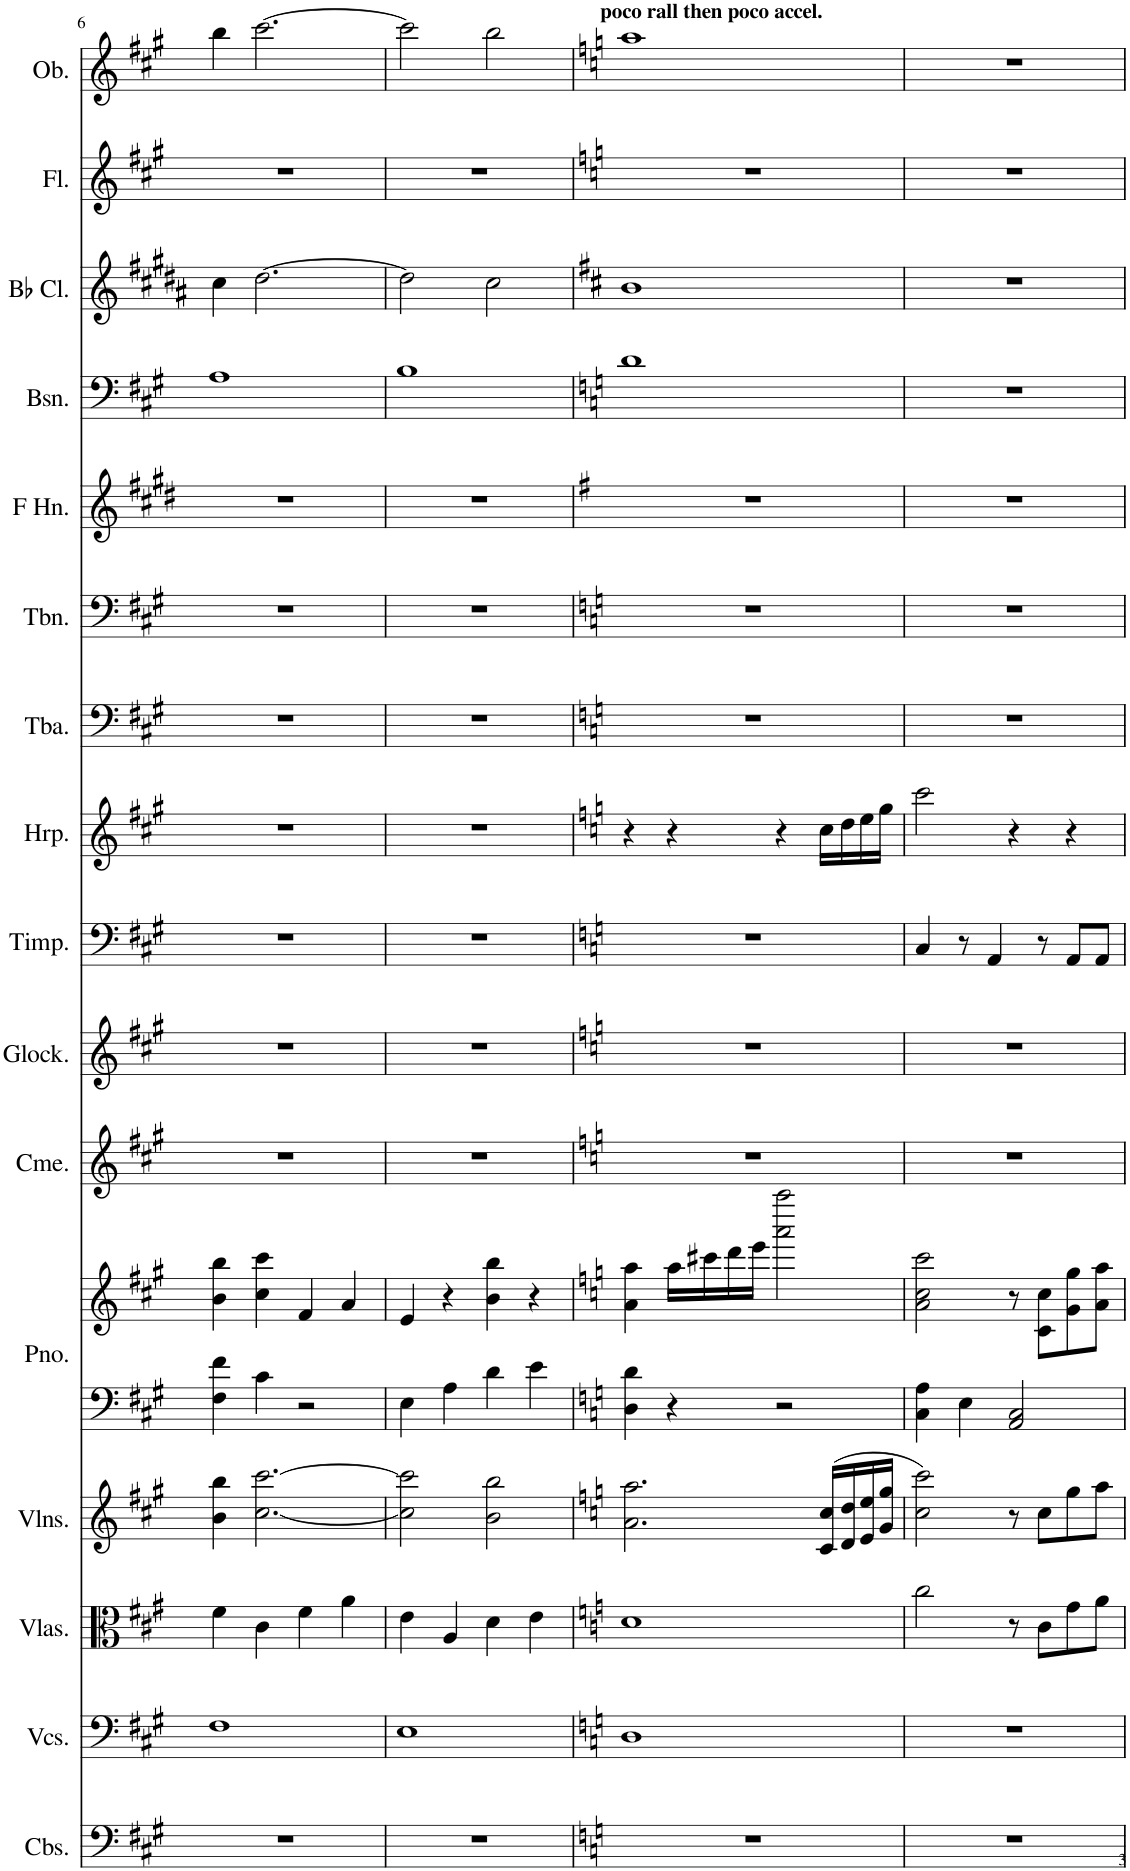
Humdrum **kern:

**kern	**kern	**kern	**kern	**kern	**kern	**kern	**kern	**kern	**kern	**kern	**kern	**kern	**kern	**kern	**kern	**kern
*part16	*part15	*part14	*part13	*part12	*part12	*part11	*part10	*part9	*part8	*part7	*part6	*part5	*part4	*part3	*part2	*part1
*staff17	*staff16	*staff15	*staff14	*staff13	*staff12	*staff11	*staff10	*staff9	*staff8	*staff7	*staff6	*staff5	*staff4	*staff3	*staff2	*staff1
*I"Contrabasses	*I"Violoncellos	*I"Violas	*I"Violins	*I"Piano	*	*I"Chimes	*I"Glockenspiel	*I"Timpani	*I"Harp	*I"Tuba	*I"Trombone	*I"Horn in F	*I"Bassoon	*I"Bb Clarinet	*I"Flute	*I"Oboe
*I'Cbs.	*I'Vcs.	*I'Vlas.	*I'Vlns.	*I'Pno.	*	*I'Cme.	*I'Glock.	*I'Timp.	*I'Hrp.	*I'Tba.	*I'Tbn.	*	*I'Bsn.	*I'Bb Cl.	*I'Fl.	*I'Ob.
!!LO:PB:g=z
*clefF4	*clefF4	*clefC3	*clefG2	*clefF4	*clefG2	*clefG2	*clefG2	*clefF4	*clefG2	*clefF4	*clefF4	*clefG2	*clefF4	*clefG2	*clefG2	*clefG2
*Trd7c12	*	*	*	*	*	*	*Trd-14c-24	*	*	*	*	*Trd4c7	*	*Trd1c2	*	*
*k[f#c#g#]	*k[f#c#g#]	*k[f#c#g#]	*k[f#c#g#]	*k[f#c#g#]	*k[f#c#g#]	*k[f#c#g#]	*k[f#c#g#]	*k[f#c#g#]	*k[f#c#g#]	*k[f#c#g#]	*k[f#c#g#]	*k[f#c#g#d#]	*k[f#c#g#]	*k[f#c#g#d#a#]	*k[f#c#g#]	*k[f#c#g#]
*M4/4	*M4/4	*M4/4	*M4/4	*M4/4	*M4/4	*M4/4	*M4/4	*M4/4	*M4/4	*M4/4	*M4/4	*M4/4	*M4/4	*M4/4	*M4/4	*M4/4
=6	=6	=6	=6	=6	=6	=6	=6	=6	=6	=6	=6	=6	=6	=6	=6	=6
1r	1F#	4f#\	4b\ 4bb\	4F#\ 4f#\	4b\ 4bb\	1r	1r	1r	1r	1r	1r	1r	1A	4cc#\	1r	4bb\
.	.	4c#\	[2.cc#\ [2.ccc#\	4c#\	4cc#\ 4ccc#\	.	.	.	.	.	.	.	.	[2.dd#\	.	[2.ccc#\
.	.	4f#\	.	2r	4f#/	.	.	.	.	.	.	.	.	.	.	.
.	.	4a\	.	.	4a/	.	.	.	.	.	.	.	.	.	.	.
=7	=7	=7	=7	=7	=7	=7	=7	=7	=7	=7	=7	=7	=7	=7	=7	=7
1r	1E	4e\	2cc#\] 2ccc#\]	4E\	4e/	1r	1r	1r	1r	1r	1r	1r	1B	2dd#\]	1r	2ccc#\]
.	.	4A/	.	4A\	4r	.	.	.	.	.	.	.	.	.	.	.
.	.	4d\	2b\ 2bb\	4d\	4b\ 4bb\	.	.	.	.	.	.	.	.	2cc#\	.	2bb\
.	.	4e\	.	4e\	4r	.	.	.	.	.	.	.	.	.	.	.
=8	=8	=8	=8	=8	=8	=8	=8	=8	=8	=8	=8	=8	=8	=8	=8	=8
*k[]	*k[]	*k[]	*k[]	*k[]	*k[]	*k[]	*k[]	*k[]	*k[]	*k[]	*k[]	*k[f#]	*k[]	*k[f#c#]	*k[]	*k[]
!	!	!	!	!	!	!	!	!	!	!	!	!	!	!	!	!LO:TX:a:B:t=poco rall then poco accel.
1r	1D	1d	2.a\ 2.aa\	4D\ 4d\	4a\ 4aa\	1r	1r	1r	4r	1r	1r	1r	1d	1b	1r	1aa
.	.	.	.	4r	16aa\LL	.	.	.	4r	.	.	.	.	.	.	.
.	.	.	.	.	16ccc#X\	.	.	.	.	.	.	.	.	.	.	.
.	.	.	.	.	16ddd\	.	.	.	.	.	.	.	.	.	.	.
.	.	.	.	.	16eee\JJ	.	.	.	.	.	.	.	.	.	.	.
.	.	.	.	2r	2aaa\ 2aaaa\	.	.	.	4r	.	.	.	.	.	.	.
.	.	.	(16c/ 16cc/LL	.	.	.	.	.	16cc\LL	.	.	.	.	.	.	.
.	.	.	16d/ 16dd/	.	.	.	.	.	16dd\	.	.	.	.	.	.	.
.	.	.	16e/ 16ee/	.	.	.	.	.	16ee\	.	.	.	.	.	.	.
.	.	.	16g/ 16gg/JJ	.	.	.	.	.	16gg\JJ	.	.	.	.	.	.	.
=9	=9	=9	=9	=9	=9	=9	=9	=9	=9	=9	=9	=9	=9	=9	=9	=9
1r	1r	2cc\	2cc\ 2ccc\)	4C\ 4A\	2a\ 2cc\ 2ccc\	1r	1r	4C/	2ccc\	1r	1r	1r	1r	1r	1r	1r
.	.	.	.	4E\	.	.	.	8r	.	.	.	.	.	.	.	.
.	.	.	.	.	.	.	.	4AA/	.	.	.	.	.	.	.	.
.	.	8r	8r	2AA/ 2C/	8r	.	.	.	4r	.	.	.	.	.	.	.
.	.	8c\L	8cc\L	.	8c\ 8cc\L	.	.	8r	.	.	.	.	.	.	.	.
.	.	8g\	8gg\	.	8g\ 8gg\	.	.	8AA/L	4r	.	.	.	.	.	.	.
.	.	8a\J	8aa\J	.	8a\ 8aa\J	.	.	8AA/J	.	.	.	.	.	.	.	.
=	=	=	=	=	=	=	=	=	=	=	=	=	=	=	=	=
*-	*-	*-	*-	*-	*-	*-	*-	*-	*-	*-	*-	*-	*-	*-	*-	*-
